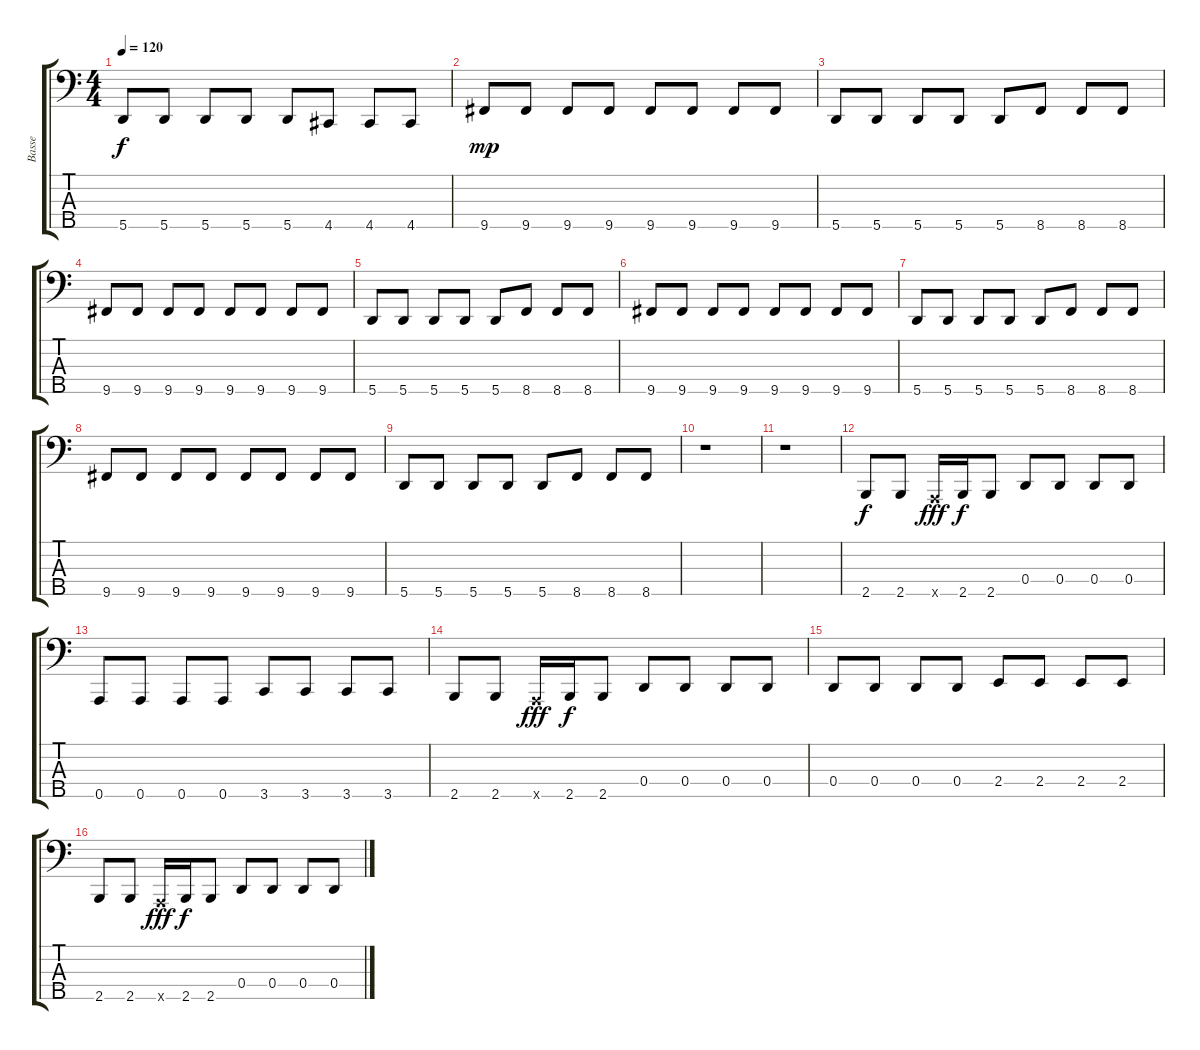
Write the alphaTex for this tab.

\track ("Basse" "Basse") {instrument electricbassfinger}
\staff {score tabs}
\tuning (F2 C2 G1 D1 A0) {hide}
\ts (4 4)
\tempo 120
\clef f4
\ks c
5.5.8{dy f} 5.5.8 5.5.8 5.5.8 5.5.8 4.5.8 4.5.8 4.5.8 |
9.5.8{dy mp} 9.5.8 9.5.8 9.5.8 9.5.8 9.5.8 9.5.8 9.5.8 |
5.5.8 5.5.8 5.5.8 5.5.8 5.5.8 8.5.8 8.5.8 8.5.8 |
9.5.8 9.5.8 9.5.8 9.5.8 9.5.8 9.5.8 9.5.8 9.5.8 |
5.5.8 5.5.8 5.5.8 5.5.8 5.5.8 8.5.8 8.5.8 8.5.8 |
9.5.8 9.5.8 9.5.8 9.5.8 9.5.8 9.5.8 9.5.8 9.5.8 |
5.5.8 5.5.8 5.5.8 5.5.8 5.5.8 8.5.8 8.5.8 8.5.8 |
9.5.8 9.5.8 9.5.8 9.5.8 9.5.8 9.5.8 9.5.8 9.5.8 |
5.5.8 5.5.8 5.5.8 5.5.8 5.5.8 8.5.8 8.5.8 8.5.8 |
r.1 |
r.1 |
2.5.8{dy f} 2.5.8 0.5{x}.16{dy fff} 2.5.16{dy f} 2.5.8 0.4.8 0.4.8 0.4.8 0.4.8 |
0.5.8 0.5.8 0.5.8 0.5.8 3.5.8 3.5.8 3.5.8 3.5.8 |
2.5.8 2.5.8 0.5{x}.16{dy fff} 2.5.16{dy f} 2.5.8 0.4.8 0.4.8 0.4.8 0.4.8 |
0.4.8 0.4.8 0.4.8 0.4.8 2.4.8 2.4.8 2.4.8 2.4.8 |
2.5.8 2.5.8 0.5{x}.16{dy fff} 2.5.16{dy f} 2.5.8 0.4.8 0.4.8 0.4.8 0.4.8
